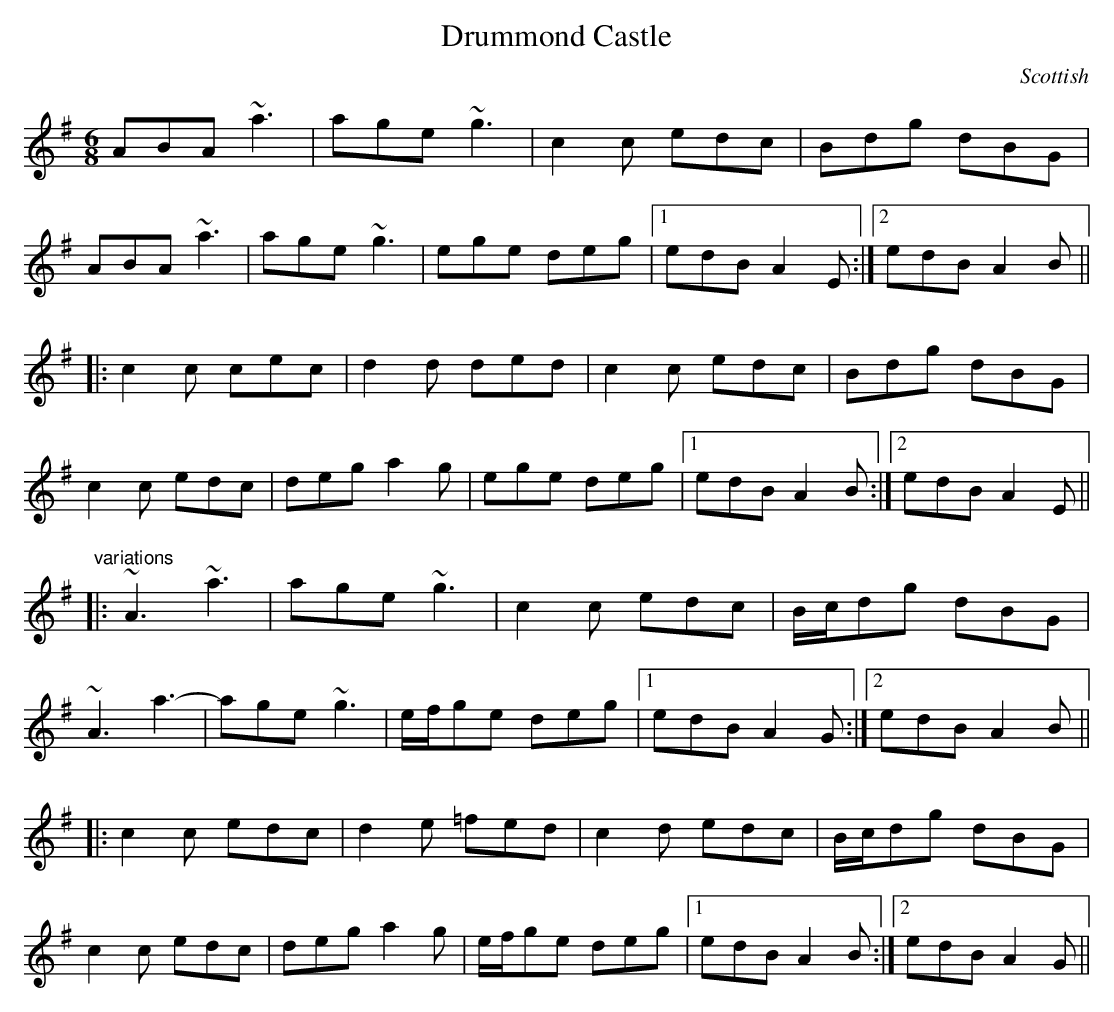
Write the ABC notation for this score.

X:1
T:Drummond Castle
O:Scottish
M:6/8
K:Ador
ABA ~a3|age ~g3|c2c edc|Bdg dBG|
ABA ~a3|age ~g3|ege deg|1 edB A2E:|2 edB A2B||
|:c2c cec|d2d ded|c2c edc|Bdg dBG|
c2c edc|deg a2g|ege deg|1 edB A2B:|2 edB A2E||
"variations"
|:~A3 ~a3|age ~g3|c2c edc|B/c/dg dBG|
~A3 a3-|age ~g3|e/f/ge deg|1 edB A2G:|2 edB A2B||
|:c2c edc|d2e =fed|c2d edc|B/c/dg dBG|
c2c edc|deg a2g|e/f/ge deg|1 edB A2B:|2 edB A2G||
